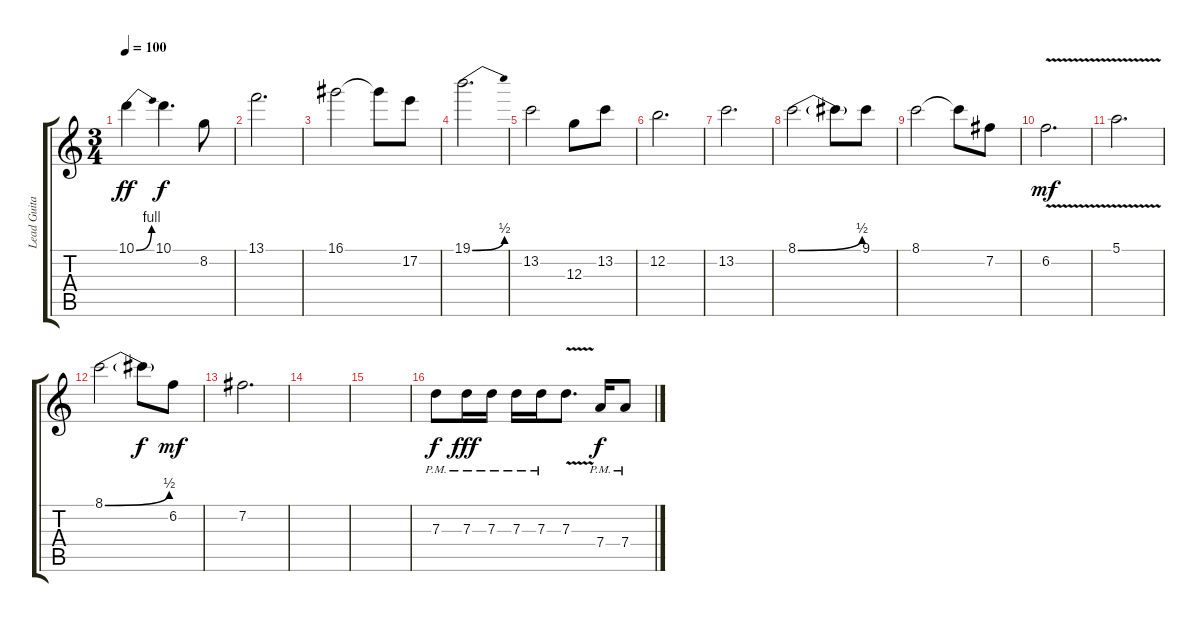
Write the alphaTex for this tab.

\track ("Lead Guitar" "Lead Guita") {instrument overdrivenguitar}
\staff {score tabs}
\tuning (E4 B3 G3 D3 A2 E2) {hide}
\ts (3 4)
\tempo 100
\clef g2
\ks c
10.1{be (bend 0 0 60 4)}.4{dy ff} 10.1.4{d dy f} 8.2.8 |
13.1.2{d} |
16.1.2 16.1{t}.8 17.2.8 |
19.1{be (bend 0 0 60 2)}.2{d} |
13.2.2 12.3.8 13.2.8 |
12.2.2{d} |
13.2.2{d} |
8.1{be (bend 0 0 60 2)}.2 8.1{t}.8 9.1.8 |
8.1.2 8.1{t}.8 7.2.8 |
6.2{v}.2{d dy mf} |
5.1{v}.2{d} |
8.1{be (bend 0 0 60 2)}.2 8.1{t}.8{dy f} 6.2.8{dy mf} |
7.2.2{d} |
|
|
7.3{pm}.8{dy f} 7.3{pm}.16{dy fff} 7.3{pm}.16 7.3{pm}.16 7.3{pm}.16 7.3{v}.8{d} 7.4{pm}.16{dy f} 7.4{pm}.8
